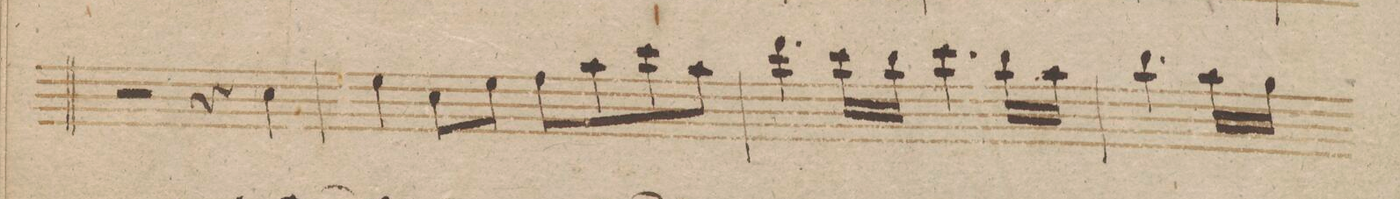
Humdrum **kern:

**kern	**dynam
*I"Violino 1mo	*
*clefG2	*
*k[b-]	*
*met(c)	*
*M4/4	*
2r	.
4r	.
4cc\	.
=262	=262
4ee\	.
8cc\L	.
8ee\J	.
8ff\L	.
8aa\	.
8ccc\	.
8aa\J	.
=263	=263
4.ddd\	.
16ccc\LL	.
16bb-\JJ	.
4.ccc\	.
16bb-\LL	.
16aa\JJ	.
=264	=264
4.bb-\	.
16aa\LL	.
16gg\JJ	.
*-	*-
